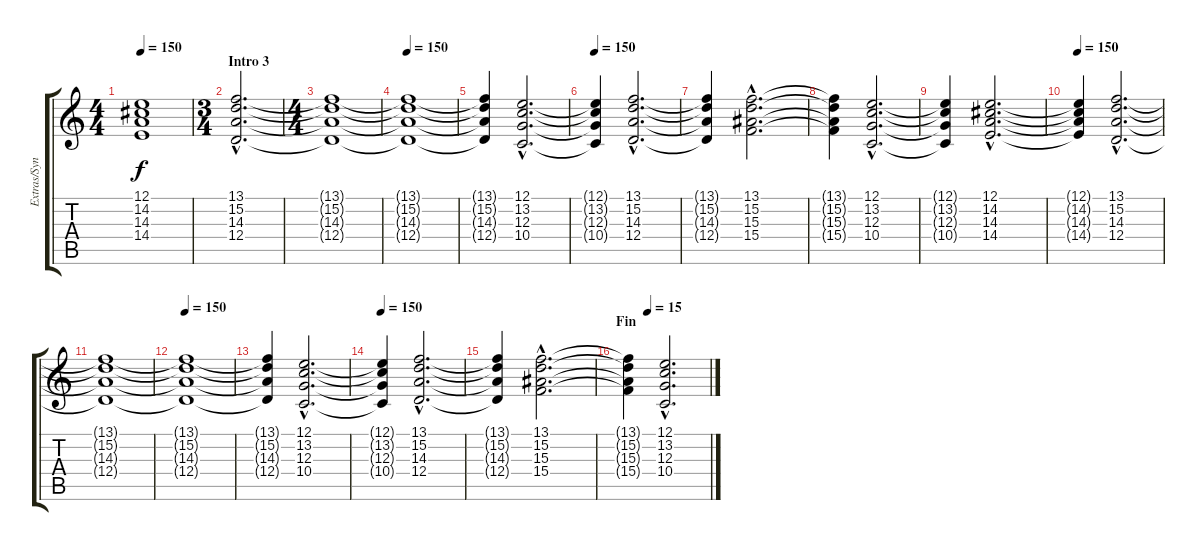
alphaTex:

\track ("Extras/Synth" "Extras/Syn") {instrument stringensemble1}
\staff {score tabs}
\tuning (E4 B3 G3 D3 A2 E2) {hide}
\ts (4 4)
\tempo 150
\clef g2
\ks c
(12.1{t} 14.2{t} 14.3{t} 14.4{t}).1{dy f} |
\ts (3 4)
\section ("" "Intro 3")
(13.1{hac} 15.2{hac} 14.3{hac} 12.4{hac}).2{d volume 10} |
\ts (4 4)
(13.1{t} 15.2{t} 14.3{t} 12.4{t}).1 |
\tempo 150
(13.1{t} 15.2{t} 14.3{t} 12.4{t}).1 |
(13.1{t} 15.2{t} 14.3{t} 12.4{t}).4 (12.1{hac} 13.2{hac} 12.3{hac} 10.4{hac}).2{d} |
\tempo 150
(12.1{t} 13.2{t} 12.3{t} 10.4{t}).4 (13.1{hac} 15.2{hac} 14.3{hac} 12.4{hac}).2{d} |
(13.1{t} 15.2{t} 14.3{t} 12.4{t}).4 (13.1{hac} 15.2{hac} 15.3{hac} 15.4{hac}).2{d} |
(13.1{t} 15.2{t} 15.3{t} 15.4{t}).4 (12.1{hac} 13.2{hac} 12.3{hac} 10.4{hac}).2{d} |
(12.1{t} 13.2{t} 12.3{t} 10.4{t}).4 (12.1{hac} 14.2{hac} 14.3{hac} 14.4{hac}).2{d} |
\tempo 150
(12.1{t} 14.2{t} 14.3{t} 14.4{t}).4 (13.1{hac} 15.2{hac} 14.3{hac} 12.4{hac}).2{d} |
(13.1{t} 15.2{t} 14.3{t} 12.4{t}).1 |
\tempo 150
(13.1{t} 15.2{t} 14.3{t} 12.4{t}).1 |
(13.1{t} 15.2{t} 14.3{t} 12.4{t}).4 (12.1{hac} 13.2{hac} 12.3{hac} 10.4{hac}).2{d} |
\tempo 150
(12.1{t} 13.2{t} 12.3{t} 10.4{t}).4 (13.1{hac} 15.2{hac} 14.3{hac} 12.4{hac}).2{d} |
(13.1{t} 15.2{t} 14.3{t} 12.4{t}).4 (13.1{hac} 15.2{hac} 15.3{hac} 15.4{hac}).2{d} |
\section ("" "Fin")
\tempo (15 0.25)
(13.1{t} 15.2{t} 15.3{t} 15.4{t}).4 (12.1{hac} 13.2{hac} 12.3{hac} 10.4{hac}).2{d}
